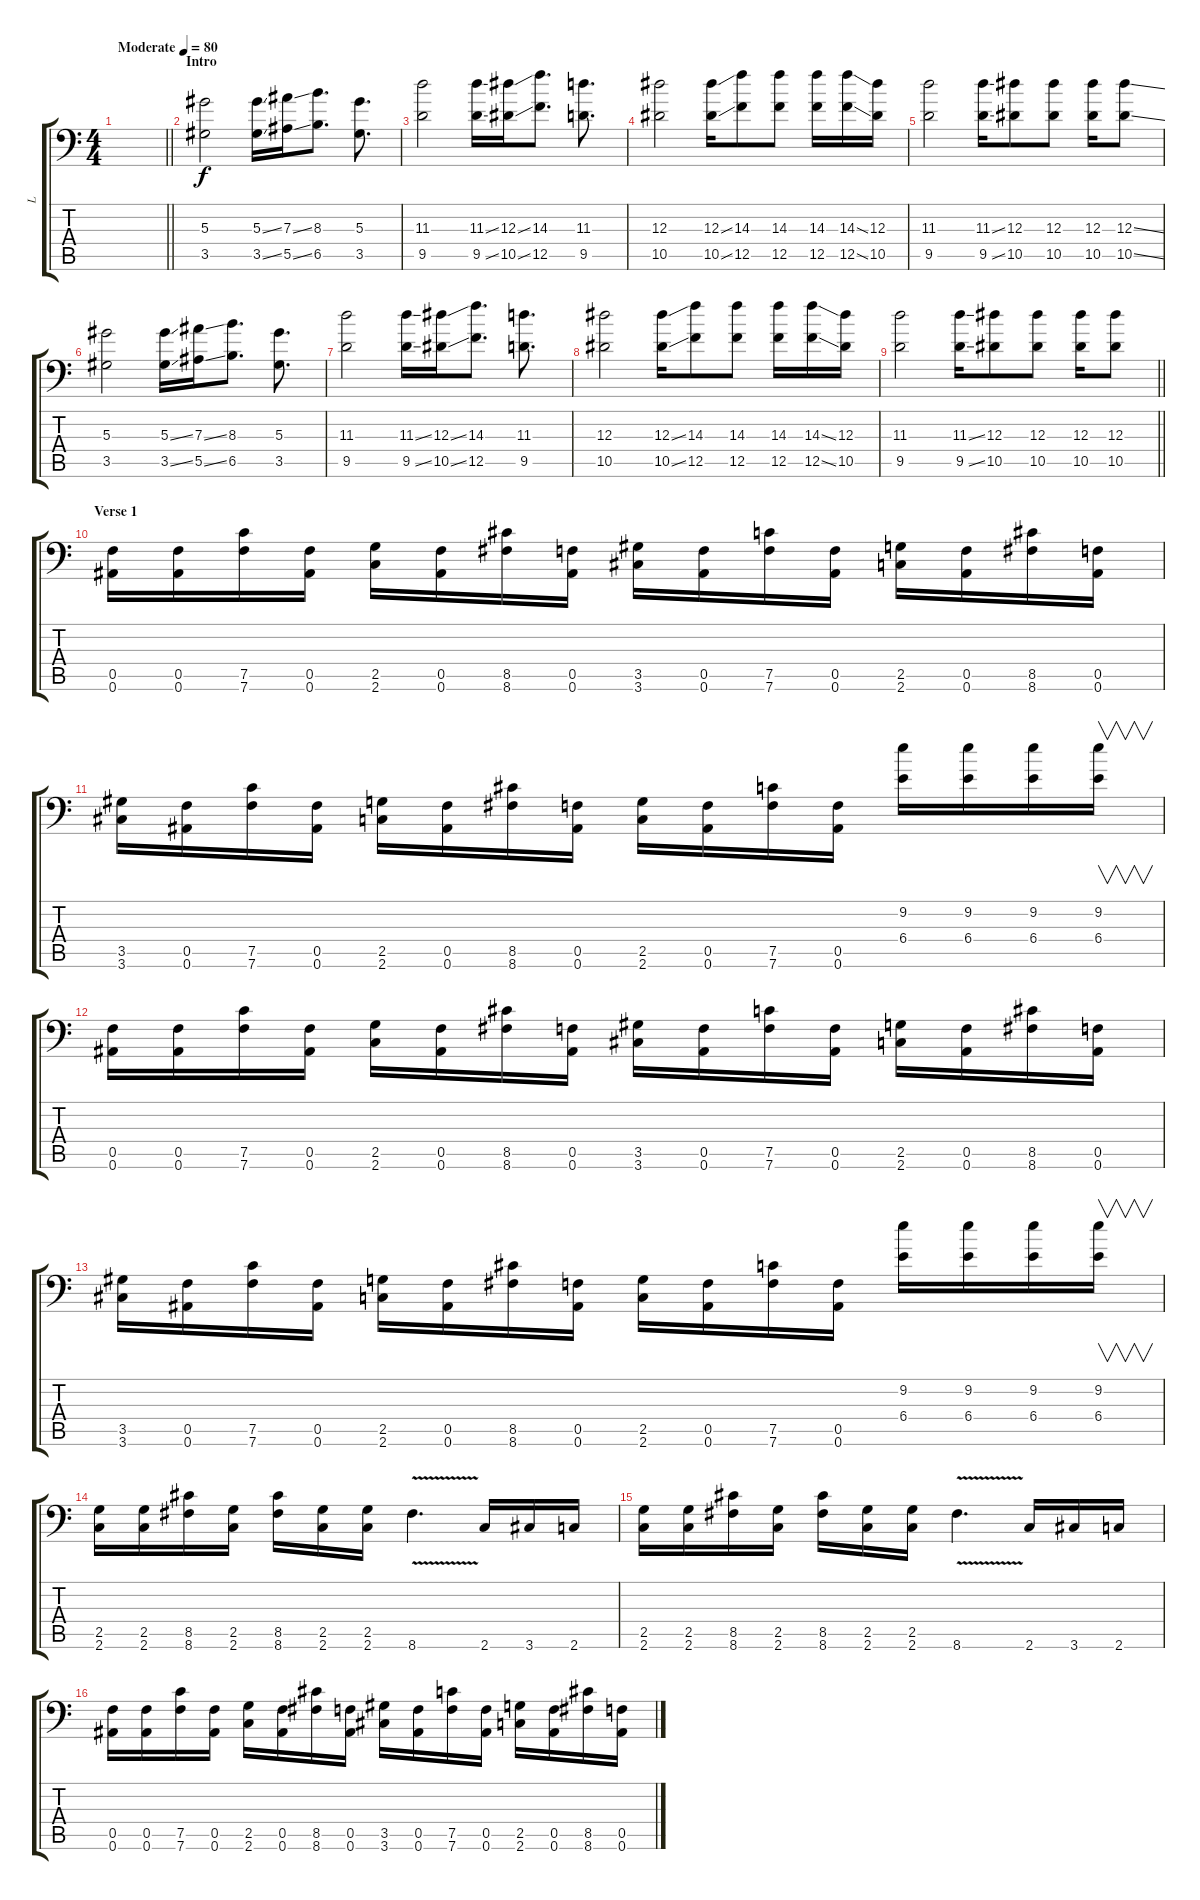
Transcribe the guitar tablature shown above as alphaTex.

\track ("L" "L") {instrument distortionguitar}
\staff {score tabs}
\tuning (C4 G3 Eb3 Bb2 F2 Bb1) {hide}
\ts (4 4)
\tempo (80 "Moderate")
\clef f4
\barLineRight lightlight
\ks c
|
\section ("" "Intro")
(5.3 3.5).2 (5.3{ss} 3.5{ss}).16 (7.3{ss} 5.5{ss}).16 (8.3 6.5).8{d} (5.3 3.5).8{d} |
(11.3 9.5).2 (11.3{ss} 9.5{ss}).16 (12.3{ss} 10.5{ss}).16 (14.3 12.5).8{d} (11.3 9.5).8{d} |
(12.3 10.5).2 (12.3{ss} 10.5{ss}).16 (14.3 12.5).8 (14.3 12.5).8 (14.3 12.5).16 (14.3{ss} 12.5{ss}).16 (12.3 10.5).16 |
(11.3 9.5).2 (11.3{ss} 9.5{ss}).16 (12.3 10.5).8 (12.3 10.5).8 (12.3 10.5).16 (12.3{ss} 10.5{ss}).8 |
(5.3 3.5).2 (5.3{ss} 3.5{ss}).16 (7.3{ss} 5.5{ss}).16 (8.3 6.5).8{d} (5.3 3.5).8{d} |
(11.3 9.5).2 (11.3{ss} 9.5{ss}).16 (12.3{ss} 10.5{ss}).16 (14.3 12.5).8{d} (11.3 9.5).8{d} |
(12.3 10.5).2 (12.3{ss} 10.5{ss}).16 (14.3 12.5).8 (14.3 12.5).8 (14.3 12.5).16 (14.3{ss} 12.5{ss}).16 (12.3 10.5).16 |
\barLineRight lightlight
(11.3 9.5).2 (11.3{ss} 9.5{ss}).16 (12.3 10.5).8 (12.3 10.5).8 (12.3 10.5).16 (12.3 10.5).8 |
\section ("" "Verse 1")
(0.5 0.6).16 (0.5 0.6).16 (7.5 7.6).16 (0.5 0.6).16 (2.5 2.6).16 (0.5 0.6).16 (8.5 8.6).16 (0.5 0.6).16 (3.5 3.6).16 (0.5 0.6).16 (7.5 7.6).16 (0.5 0.6).16 (2.5 2.6).16 (0.5 0.6).16 (8.5 8.6).16 (0.5 0.6).16 |
(3.5 3.6).16 (0.5 0.6).16 (7.5 7.6).16 (0.5 0.6).16 (2.5 2.6).16 (0.5 0.6).16 (8.5 8.6).16 (0.5 0.6).16 (2.5 2.6).16 (0.5 0.6).16 (7.5 7.6).16 (0.5 0.6).16 (9.2 6.4).16 (9.2 6.4).16 (9.2 6.4).16 (9.2 6.4).16{v} |
(0.5 0.6).16 (0.5 0.6).16 (7.5 7.6).16 (0.5 0.6).16 (2.5 2.6).16 (0.5 0.6).16 (8.5 8.6).16 (0.5 0.6).16 (3.5 3.6).16 (0.5 0.6).16 (7.5 7.6).16 (0.5 0.6).16 (2.5 2.6).16 (0.5 0.6).16 (8.5 8.6).16 (0.5 0.6).16 |
(3.5 3.6).16 (0.5 0.6).16 (7.5 7.6).16 (0.5 0.6).16 (2.5 2.6).16 (0.5 0.6).16 (8.5 8.6).16 (0.5 0.6).16 (2.5 2.6).16 (0.5 0.6).16 (7.5 7.6).16 (0.5 0.6).16 (9.2 6.4).16 (9.2 6.4).16 (9.2 6.4).16 (9.2 6.4).16{v} |
(2.5 2.6).16 (2.5 2.6).16 (8.5 8.6).16 (2.5 2.6).16 (8.5 8.6).16 (2.5 2.6).16 (2.5 2.6).16 8.6{v}.4{d} 2.6.16 3.6.16 2.6.16 |
(2.5 2.6).16 (2.5 2.6).16 (8.5 8.6).16 (2.5 2.6).16 (8.5 8.6).16 (2.5 2.6).16 (2.5 2.6).16 8.6{v}.4{d} 2.6.16 3.6.16 2.6.16 |
(0.5 0.6).16 (0.5 0.6).16 (7.5 7.6).16 (0.5 0.6).16 (2.5 2.6).16 (0.5 0.6).16 (8.5 8.6).16 (0.5 0.6).16 (3.5 3.6).16 (0.5 0.6).16 (7.5 7.6).16 (0.5 0.6).16 (2.5 2.6).16 (0.5 0.6).16 (8.5 8.6).16 (0.5 0.6).16
